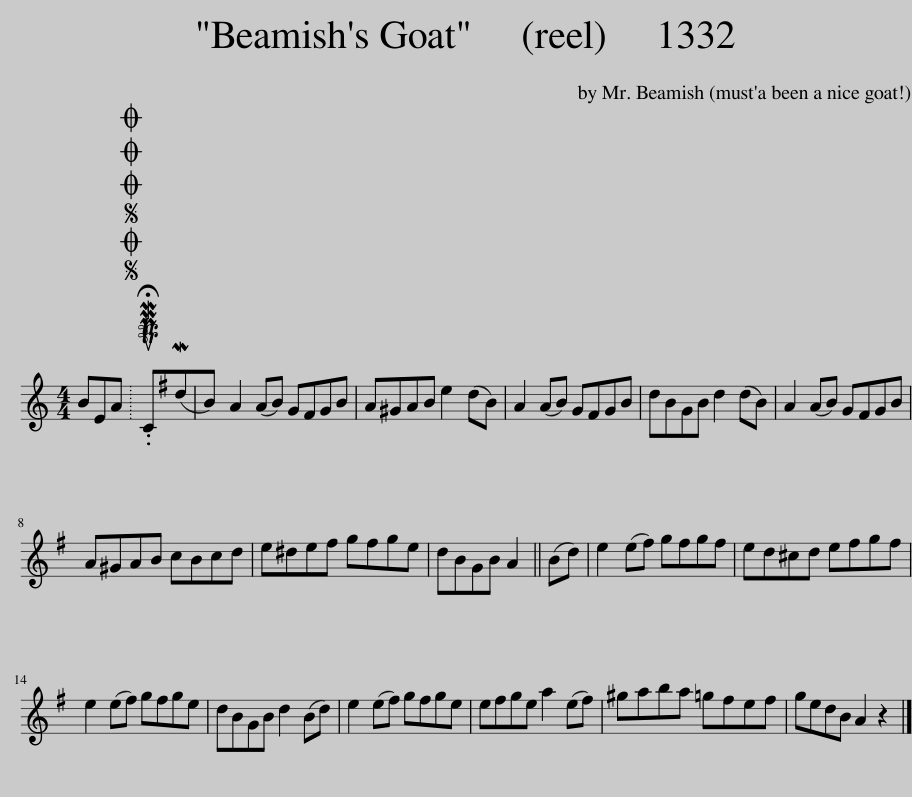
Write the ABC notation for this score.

X:1
L:1/8
M:4/4
I:linebreak $
K:C
V:1 treble
V:1
 BEA |SOSOOO .!fermata!PMTuC(MdB) | A2 (AB) G^FGB | A^GAB e2 (dB) | A2 (AB) G^FGB | %5
 dBGB d2 (dB) | A2 (AB) G^FGB |$ A^GAB cBcd | e^de^f gfge | dBGB A2 || %10
 (Bd) | e2 (e^f) gfgf | ed^cd e^fgf |$ e2 (e^f) gfge | dBGB d2 (Bd) | %15
 e2 (e^f) gfge | e^fge a2 (ef) | ^gaba =g^fef | gedB A2 z2 |] %19
